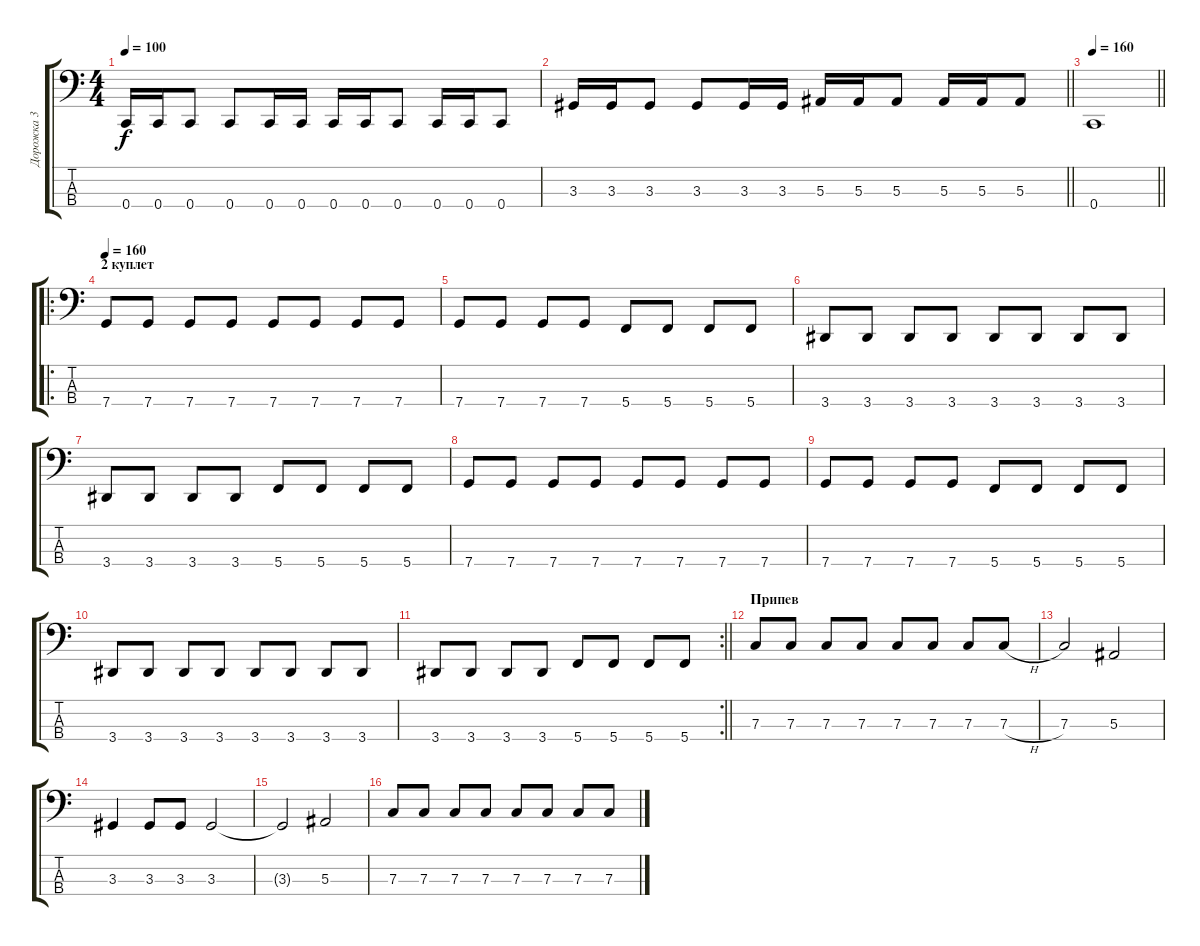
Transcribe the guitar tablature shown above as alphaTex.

\track ("Дорожка 3" "Дорожка 3") {instrument slapbass1}
\staff {score tabs}
\tuning (Eb2 Bb1 F1 C1) {hide}
\ts (4 4)
\tempo 100
\clef f4
\ks c
0.4.16{dy f} 0.4.16 0.4.8 0.4.8 0.4.16 0.4.16 0.4.16 0.4.16 0.4.8 0.4.16 0.4.16 0.4.8 |
\barLineRight lightlight
3.3.16 3.3.16 3.3.8 3.3.8 3.3.16 3.3.16 5.3.16 5.3.16 5.3.8 5.3.16 5.3.16 5.3.8 |
\tempo 160
\barLineRight lightlight
0.4.1 |
\ro
\section ("" "2 куплет")
\tempo 160
7.4.8 7.4.8 7.4.8 7.4.8 7.4.8 7.4.8 7.4.8 7.4.8 |
7.4.8 7.4.8 7.4.8 7.4.8 5.4.8 5.4.8 5.4.8 5.4.8 |
3.4.8 3.4.8 3.4.8 3.4.8 3.4.8 3.4.8 3.4.8 3.4.8 |
3.4.8 3.4.8 3.4.8 3.4.8 5.4.8 5.4.8 5.4.8 5.4.8 |
7.4.8 7.4.8 7.4.8 7.4.8 7.4.8 7.4.8 7.4.8 7.4.8 |
7.4.8 7.4.8 7.4.8 7.4.8 5.4.8 5.4.8 5.4.8 5.4.8 |
3.4.8 3.4.8 3.4.8 3.4.8 3.4.8 3.4.8 3.4.8 3.4.8 |
\rc 2
\barLineRight lightlight
3.4.8 3.4.8 3.4.8 3.4.8 5.4.8 5.4.8 5.4.8 5.4.8 |
\section ("" "Припев")
7.3.8 7.3.8 7.3.8 7.3.8 7.3.8 7.3.8 7.3.8 7.3{h}.8 |
7.3.2 5.3.2 |
3.3.4 3.3.8 3.3.8 3.3.2 |
3.3{t}.2 5.3.2 |
7.3.8 7.3.8 7.3.8 7.3.8 7.3.8 7.3.8 7.3.8 7.3{h}.8
